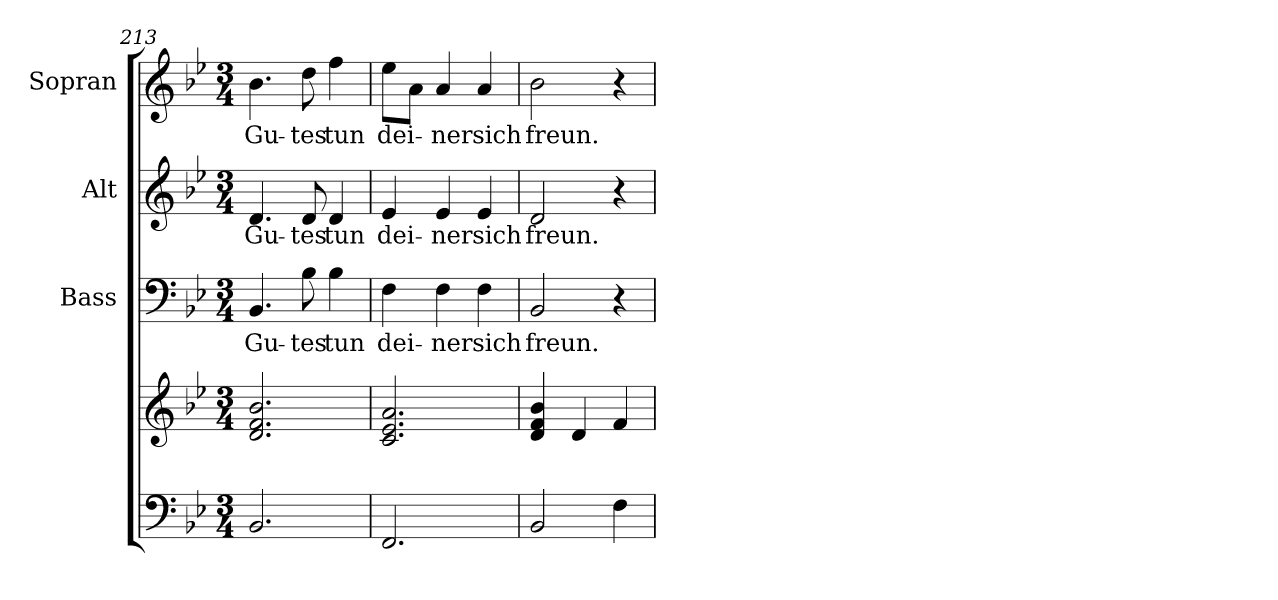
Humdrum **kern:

**kern	**kern	**kern	**text	**kern	**text	**kern	**text
*part4	*part4	*part3	*part3	*part2	*part2	*part1	*part1
*staff5	*staff4	*staff3	*staff3	*staff2	*staff2	*staff1	*staff1
*	*	*I"Bass	*	*I"Alt	*	*I"Sopran	*
*	*	*I'B.	*	*I'A.	*	*I'S.	*
*clefF4	*clefG2	*clefF4	*	*clefG2	*	*clefG2	*
*k[b-e-]	*k[b-e-]	*k[b-e-]	*	*k[b-e-]	*	*k[b-e-]	*
*B-:	*B-:	*B-:	*	*B-:	*	*B-:	*
*M3/4	*M3/4	*M3/4	*	*M3/4	*	*M3/4	*
=213	=213	=213	=213	=213	=213	=213	=213
!	!	!	!LO:LY:b	!	!LO:LY:b	!	!LO:LY:b
2.BB-/	2.d/ 2.f/ 2.b-/	4.BB-/	Gu-	4.d/	Gu-	4.b-\	Gu-
!	!	!	!LO:LY:b	!	!LO:LY:b	!	!LO:LY:b
.	.	8B-\	-tes	8d/	-tes	8dd\	-tes
!	!	!	!LO:LY:b	!	!LO:LY:b	!	!LO:LY:b
.	.	4B-\	tun	4d/	tun	4ff\	tun
=214	=214	=214	=214	=214	=214	=214	=214
!	!	!	!LO:LY:b	!	!LO:LY:b	!	!LO:LY:b
2.FF/	2.c/ 2.e-/ 2.a/	4F\	dei-	4e-/	dei-	8ee-\L	dei-
.	.	.	.	.	.	8a\J	.
!	!	!	!LO:LY:b	!	!LO:LY:b	!	!LO:LY:b
.	.	4F\	-ner	4e-/	-ner	4a/	-ner
!	!	!	!LO:LY:b	!	!LO:LY:b	!	!LO:LY:b
.	.	4F\	sich	4e-/	sich	4a/	sich
=215	=215	=215	=215	=215	=215	=215	=215
!	!	!	!LO:LY:b	!	!LO:LY:b	!	!LO:LY:b
2BB-/	4d/ 4f/ 4b-/	2BB-/	freun.	2d/	freun.	2b-\	freun.
.	4d/	.	.	.	.	.	.
4F\	4f/	4r	.	4r	.	4r	.
=	=	=	=	=	=	=	=
*-	*-	*-	*-	*-	*-	*-	*-
